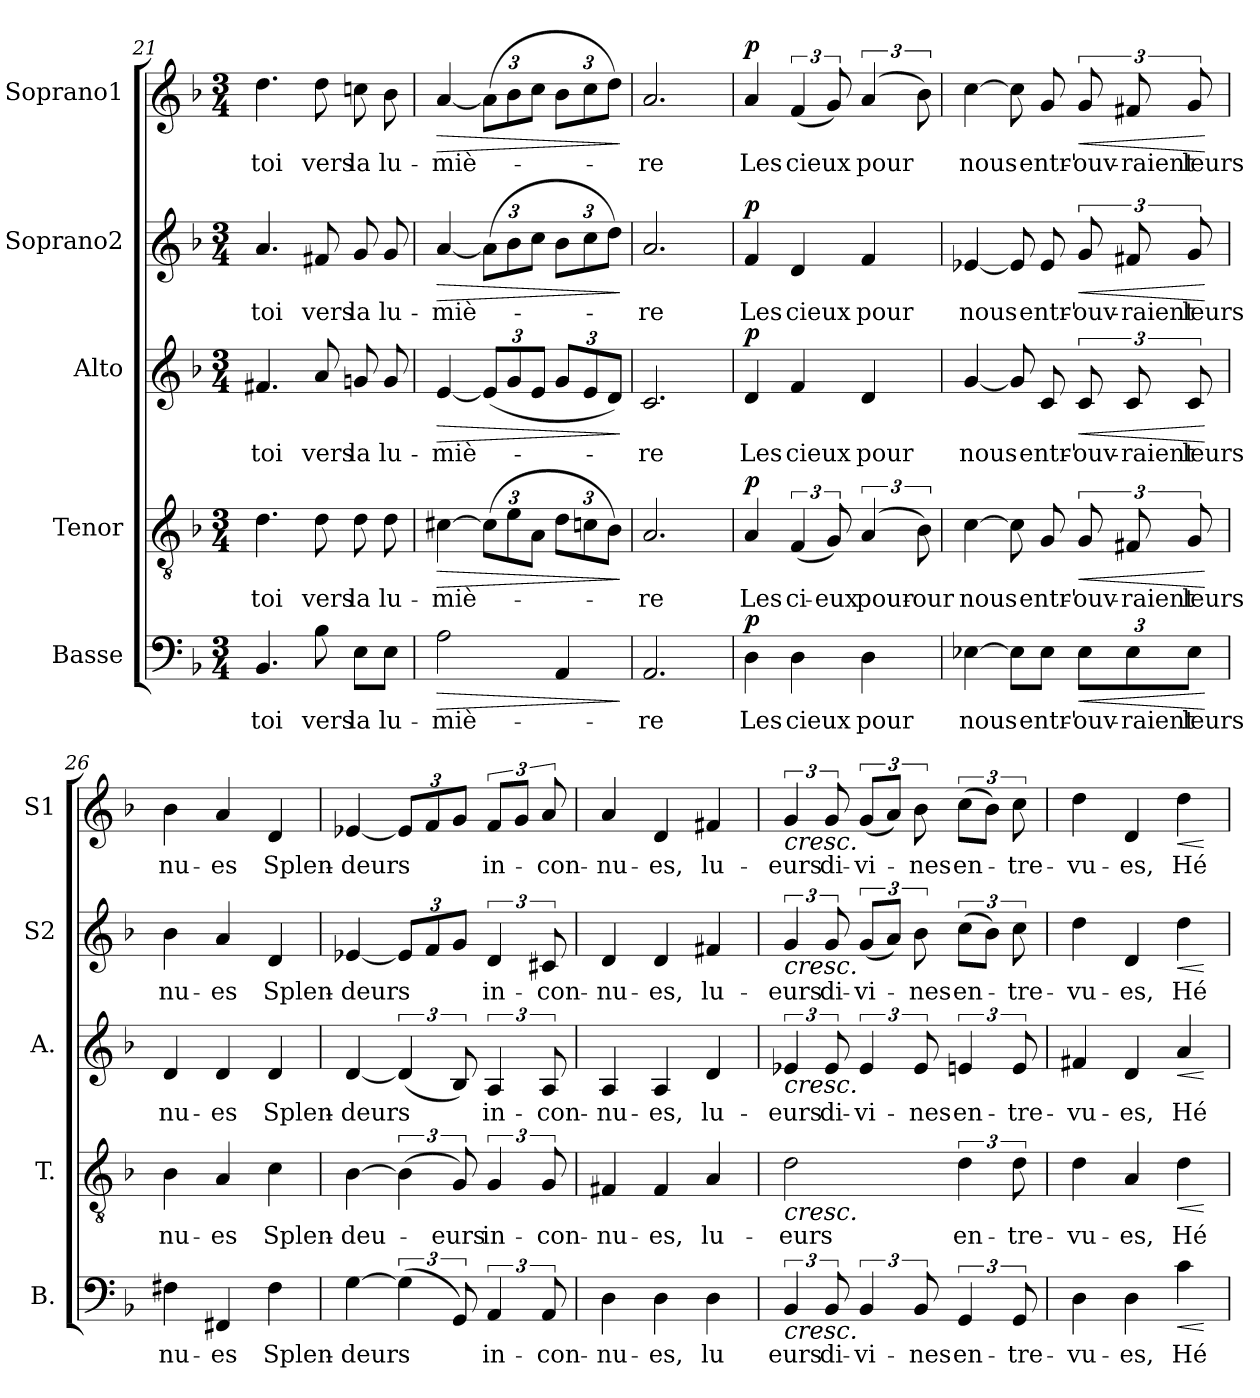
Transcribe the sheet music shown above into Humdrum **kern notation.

**kern	**text	**dynam	**kern	**text	**dynam	**kern	**text	**dynam	**kern	**text	**dynam	**kern	**text	**dynam
*part5	*part5	*part5	*part4	*part4	*part4	*part3	*part3	*part3	*part2	*part2	*part2	*part1	*part1	*part1
*staff5	*staff5	*staff5	*staff4	*staff4	*staff4	*staff3	*staff3	*staff3	*staff2	*staff2	*staff2	*staff1	*staff1	*staff1
*I"Basse	*	*	*I"Tenor	*	*	*I"Alto	*	*	*I"Soprano2	*	*	*I"Soprano1	*	*
*I'B.	*	*	*I'T.	*	*	*I'A.	*	*	*I'S2	*	*	*I'S1	*	*
*clefF4	*	*	*clefGv2	*	*	*clefG2	*	*	*clefG2	*	*	*clefG2	*	*
*k[b-]	*	*	*k[b-]	*	*	*k[b-]	*	*	*k[b-]	*	*	*k[b-]	*	*
*M3/4	*	*	*M3/4	*	*	*M3/4	*	*	*M3/4	*	*	*M3/4	*	*
=21	=21	=21	=21	=21	=21	=21	=21	=21	=21	=21	=21	=21	=21	=21
!	!LO:LY:b	!	!	!LO:LY:b	!	!	!LO:LY:b	!	!	!LO:LY:b	!	!	!LO:LY:b	!
4.BB-/	toi	.	4.d\	toi	.	4.f#X/	toi	.	4.a/	toi	.	4.dd\	toi	.
!	!LO:LY:b	!	!	!LO:LY:b	!	!	!LO:LY:b	!	!	!LO:LY:b	!	!	!LO:LY:b	!
8B-\	vers	.	8d\	vers	.	8a/	vers	.	8f#X/	vers	.	8dd\	vers	.
!	!LO:LY:b	!	!	!LO:LY:b	!	!	!LO:LY:b	!	!	!LO:LY:b	!	!	!LO:LY:b	!
8E\L	la	.	8d\	la	.	8gn/	la	.	8g/	la	.	8ccn\	la	.
!	!LO:LY:b	!	!	!LO:LY:b	!	!	!LO:LY:b	!	!	!LO:LY:b	!	!	!LO:LY:b	!
8E\J	lu-	.	8d\	lu-	.	8g/	lu-	.	8g/	lu-	.	8b-\	lu-	.
=22	=22	=22	=22	=22	=22	=22	=22	=22	=22	=22	=22	=22	=22	=22
!	!LO:LY:b	!LO:HP:b	!	!LO:LY:b	!LO:HP:b	!	!LO:LY:b	!LO:HP:b	!	!LO:LY:b	!LO:HP:b	!	!LO:LY:b	!LO:HP:b
2A\	-miè-	>	[4c#X\	-miè-	>	[<4e/	-miè-	>	[>4a/	-miè-	>	[4a/	-miè-	>
*	*	*	*Xbrackettup	*	*	*Xbrackettup	*	*	*Xbrackettup	*	*	*Xbrackettup	*	*
.	.	.	(12c#\L]	.	.	(<12e/L]	.	.	(<12a\L]	.	.	(12a\L]	.	.
.	.	.	12e\	.	.	12g/	.	.	12b-\	.	.	12b-\	.	.
.	.	.	12A\J	.	.	12e/J	.	.	12cc\J	.	.	12cc\J	.	.
4AA/	.	.	12d\L	.	.	12g/L	.	.	12b-\L	.	.	12b-\L	.	.
.	.	.	12cn\	.	.	12e/	.	.	12cc\	.	.	12cc\	.	.
.	.	.	12B-\J)	.	.	12d/J)	.	.	12dd\J)	.	.	12dd\J)	.	.
.	.	]	.	.	]	.	.	]	.	.	]	.	.	]
=23	=23	=23	=23	=23	=23	=23	=23	=23	=23	=23	=23	=23	=23	=23
!	!LO:LY:b	!	!	!LO:LY:b	!	!	!LO:LY:b	!	!	!LO:LY:b	!	!	!LO:LY:b	!
2.AA/	-re	.	2.A/	-re	.	2.c/	-re	.	2.a/	-re	.	2.a/	-re	.
=24	=24	=24	=24	=24	=24	=24	=24	=24	=24	=24	=24	=24	=24	=24
!	!LO:LY:b	!LO:DY:b	!	!LO:LY:b	!LO:DY:b	!	!LO:LY:b	!LO:DY:b	!	!LO:LY:b	!LO:DY:b	!	!LO:LY:b	!LO:DY:b
4D\	Les	p	4A/	Les	p	4d/	Les	p	4f/	Les	p	4a/	Les	p
!	!LO:LY:b	!	!	!	!	!	!	!	!	!	!	!	!	!
*	*	*	*brackettup	*	*	*	*	*	*	*	*	*	*	*
!	!	!	!	!LO:LY:b	!	!	!LO:LY:b	!	!	!LO:LY:b	!	!	!	!
*	*	*	*	*	*	*	*	*	*	*	*	*brackettup	*	*
!	!	!	!	!	!	!	!	!	!	!	!	!	!LO:LY:b	!
4D\	cieux	.	(6F/	ci-	.	4f/	cieux	.	4d/	cieux	.	(6f/	cieux	.
!	!	!	!	!LO:LY:b	!	!	!	!	!	!	!	!	!	!
.	.	.	12G/)	-eux	.	.	.	.	.	.	.	12g/)	.	.
!	!LO:LY:b	!	!	!LO:LY:b	!	!	!LO:LY:b	!	!	!LO:LY:b	!	!	!LO:LY:b	!
4D\	pour	.	(6A/	pour-	.	4d/	pour	.	4f/	pour	.	(6a/	pour	.
!	!	!	!	!LO:LY:b	!	!	!	!	!	!	!	!	!	!
.	.	.	12B-\)	-our	.	.	.	.	.	.	.	12b-\)	.	.
=25	=25	=25	=25	=25	=25	=25	=25	=25	=25	=25	=25	=25	=25	=25
!	!LO:LY:b	!	!	!LO:LY:b	!	!	!LO:LY:b	!	!	!LO:LY:b	!	!	!LO:LY:b	!
[4E-X\	nous	.	[4c\	nous	.	[4g/	nous	.	[4e-X/	nous	.	[4cc\	nous	.
8E-\L]	.	.	8c\]	.	.	8g/]	.	.	8e-/]	.	.	8cc\]	.	.
!	!LO:LY:b	!	!	!LO:LY:b	!	!	!LO:LY:b	!	!	!LO:LY:b	!	!	!LO:LY:b	!
8E-\J	entr'-	.	8G/	entr'-	.	8c/	entr'-	.	8e-/	entr'-	.	8g/	entr'-	.
!	!LO:LY:b	!LO:HP:b	!	!LO:LY:b	!LO:HP:b	!	!	!	!	!	!	!	!	!
*	*	*	*	*	*	*brackettup	*	*	*	*	*	*	*	*
!	!	!	!	!	!	!	!LO:LY:b	!LO:HP:b	!	!	!	!	!	!
*	*	*	*	*	*	*	*	*	*brackettup	*	*	*	*	*
!	!	!	!	!	!	!	!	!	!	!LO:LY:b	!LO:HP:b	!	!LO:LY:b	!LO:HP:b
12E-\L	-ouv-	<	12G/	-ouv-	<	12c/	-ouv-	<	12g/	-ouv-	<	12g/	-ouv-	<
!	!LO:LY:b	!	!	!LO:LY:b	!	!	!LO:LY:b	!	!	!LO:LY:b	!	!	!LO:LY:b	!
12E-\	-raient	.	12F#X/	-raient	.	12c/	-raient	.	12f#X/	-raient	.	12f#X/	-raient	.
!	!LO:LY:b	!	!	!LO:LY:b	!	!	!LO:LY:b	!	!	!LO:LY:b	!	!	!LO:LY:b	!
12E-\J	leurs	.	12G/	leurs	.	12c/	leurs	.	12g/	leurs	.	12g/	leurs	.
.	.	[	.	.	[	.	.	[	.	.	[	.	.	[
=26	=26	=26	=26	=26	=26	=26	=26	=26	=26	=26	=26	=26	=26	=26
!	!LO:LY:b	!	!	!LO:LY:b	!	!	!LO:LY:b	!	!	!LO:LY:b	!	!	!LO:LY:b	!
4F#X\	nu-	.	4B-\	nu-	.	4d/	nu-	.	4b-\	nu-	.	4b-\	nu-	.
!	!LO:LY:b	!	!	!LO:LY:b	!	!	!LO:LY:b	!	!	!LO:LY:b	!	!	!LO:LY:b	!
4FF#X/	-es	.	4A/	-es	.	4d/	-es	.	4a/	-es	.	4a/	-es	.
!	!LO:LY:b	!	!	!LO:LY:b	!	!	!LO:LY:b	!	!	!LO:LY:b	!	!	!LO:LY:b	!
4F#\	Splen-	.	4c\	Splen-	.	4d/	Splen-	.	4d/	Splen-	.	4d/	Splen-	.
=27	=27	=27	=27	=27	=27	=27	=27	=27	=27	=27	=27	=27	=27	=27
!	!LO:LY:b	!	!	!LO:LY:b	!	!	!LO:LY:b	!	!	!LO:LY:b	!	!	!LO:LY:b	!
[4G\	-deurs	.	[4B-\	-deu-	.	[4d/	-deurs	.	[4e-X/	-deurs	.	[4e-X/	-deurs	.
*	*	*	*	*	*	*	*	*	*Xbrackettup	*	*	*Xbrackettup	*	*
(6G\]	.	.	(6B-\]	.	.	(6d/]	.	.	12e-/L]	.	.	12e-/L]	.	.
.	.	.	.	.	.	.	.	.	12f/	.	.	12f/	.	.
!	!	!	!	!LO:LY:b	!	!	!	!	!	!	!	!	!	!
12GG/)	.	.	12G/)	-eurs	.	12B-/)	.	.	12g/J	.	.	12g/J	.	.
!	!LO:LY:b	!	!	!LO:LY:b	!	!	!LO:LY:b	!	!	!	!	!	!	!
*	*	*	*	*	*	*	*	*	*brackettup	*	*	*	*	*
!	!	!	!	!	!	!	!	!	!	!LO:LY:b	!	!	!	!
*	*	*	*	*	*	*	*	*	*	*	*	*brackettup	*	*
!	!	!	!	!	!	!	!	!	!	!	!	!	!LO:LY:b	!
6AA/	in-	.	6G/	in-	.	6A/	in-	.	6d/	in-	.	12f/L	in-	.
.	.	.	.	.	.	.	.	.	.	.	.	12g/J	.	.
!	!LO:LY:b	!	!	!LO:LY:b	!	!	!LO:LY:b	!	!	!LO:LY:b	!	!	!LO:LY:b	!
12AA/	-con-	.	12G/	-con-	.	12A/	-con-	.	12c#X/	-con-	.	12a/	-con-	.
=28	=28	=28	=28	=28	=28	=28	=28	=28	=28	=28	=28	=28	=28	=28
!	!LO:LY:b	!	!	!LO:LY:b	!	!	!LO:LY:b	!	!	!LO:LY:b	!	!	!LO:LY:b	!
4D\	-nu-	.	4F#X/	-nu-	.	4A/	-nu-	.	4d/	-nu-	.	4a/	-nu-	.
!	!LO:LY:b	!	!	!LO:LY:b	!	!	!LO:LY:b	!	!	!LO:LY:b	!	!	!LO:LY:b	!
4D\	-es,	.	4F#/	-es,	.	4A/	-es,	.	4d/	-es,	.	4d/	-es,	.
!	!LO:LY:b	!	!	!LO:LY:b	!	!	!LO:LY:b	!	!	!LO:LY:b	!	!	!LO:LY:b	!
4D\	lu	.	4A/	lu-	.	4d/	lu-	.	4f#X/	lu-	.	4f#X/	lu-	.
=29	=29	=29	=29	=29	=29	=29	=29	=29	=29	=29	=29	=29	=29	=29
!	!	!	!	!	!	!	!	!	!	!	!	!LO:TX:b:i:t=cresc.	!	!
!	!	!	!	!	!	!	!	!	!LO:TX:b:i:t=cresc.	!	!	!	!	!
!	!	!	!	!	!	!LO:TX:b:i:t=cresc.	!	!	!	!	!	!	!	!
!	!	!	!LO:TX:b:i:t=cresc.	!	!	!	!	!	!	!	!	!	!	!
!LO:TX:b:i:t=cresc.	!	!	!	!	!	!	!	!	!	!	!	!	!	!
!	!LO:LY:b	!	!	!LO:LY:b	!	!	!LO:LY:b	!	!	!LO:LY:b	!	!	!LO:LY:b	!
6BB-/	-eurs	.	2d\	-eurs	.	6e-X/	-eurs	.	6g/	-eurs	.	6g/	-eurs	.
!	!LO:LY:b	!	!	!	!	!	!LO:LY:b	!	!	!LO:LY:b	!	!	!LO:LY:b	!
12BB-/	di-	.	.	.	.	12e-/	di-	.	12g/	di-	.	12g/	di-	.
!	!LO:LY:b	!	!	!	!	!	!LO:LY:b	!	!	!LO:LY:b	!	!	!LO:LY:b	!
6BB-/	-vi-	.	.	.	.	6e-/	-vi-	.	(12g/L	-vi-	.	(12g/L	-vi-	.
.	.	.	.	.	.	.	.	.	12a/J)	.	.	12a/J)	.	.
!	!LO:LY:b	!	!	!	!	!	!LO:LY:b	!	!	!LO:LY:b	!	!	!LO:LY:b	!
12BB-/	-nes	.	.	.	.	12e-/	-nes	.	12b-\	-nes	.	12b-\	-nes	.
!	!LO:LY:b	!	!	!LO:LY:b	!	!	!LO:LY:b	!	!	!LO:LY:b	!	!	!LO:LY:b	!
6GG/	en-	.	6d\	en-	.	6en/	en-	.	(12cc\L	en-	.	(12cc\L	en-	.
.	.	.	.	.	.	.	.	.	12b-\J)	.	.	12b-\J)	.	.
!	!LO:LY:b	!	!	!LO:LY:b	!	!	!LO:LY:b	!	!	!LO:LY:b	!	!	!LO:LY:b	!
12GG/	-tre-	.	12d\	-tre-	.	12e/	-tre-	.	12cc\	-tre-	.	12cc\	-tre-	.
=30	=30	=30	=30	=30	=30	=30	=30	=30	=30	=30	=30	=30	=30	=30
!	!LO:LY:b	!	!	!LO:LY:b	!	!	!LO:LY:b	!	!	!LO:LY:b	!	!	!LO:LY:b	!
4D\	-vu-	.	4d\	-vu-	.	4f#X/	-vu-	.	4dd\	-vu-	.	4dd\	-vu-	.
!	!LO:LY:b	!	!	!LO:LY:b	!	!	!LO:LY:b	!	!	!LO:LY:b	!	!	!LO:LY:b	!
4D\	-es,	.	4A/	-es,	.	4d/	-es,	.	4d/	-es,	.	4d/	-es,	.
!	!LO:LY:b	!LO:HP:b	!	!LO:LY:b	!LO:HP:b	!	!LO:LY:b	!LO:HP:b	!	!LO:LY:b	!LO:HP:b	!	!LO:LY:b	!LO:HP:b
4c\	Hé-	<	4d\	Hé-	<	4a/	Hé-	<	4dd\	Hé-	<	4dd\	Hé-	<
.	.	[	.	.	[	.	.	[	.	.	[	.	.	[
=	=	=	=	=	=	=	=	=	=	=	=	=	=	=
*-	*-	*-	*-	*-	*-	*-	*-	*-	*-	*-	*-	*-	*-	*-
